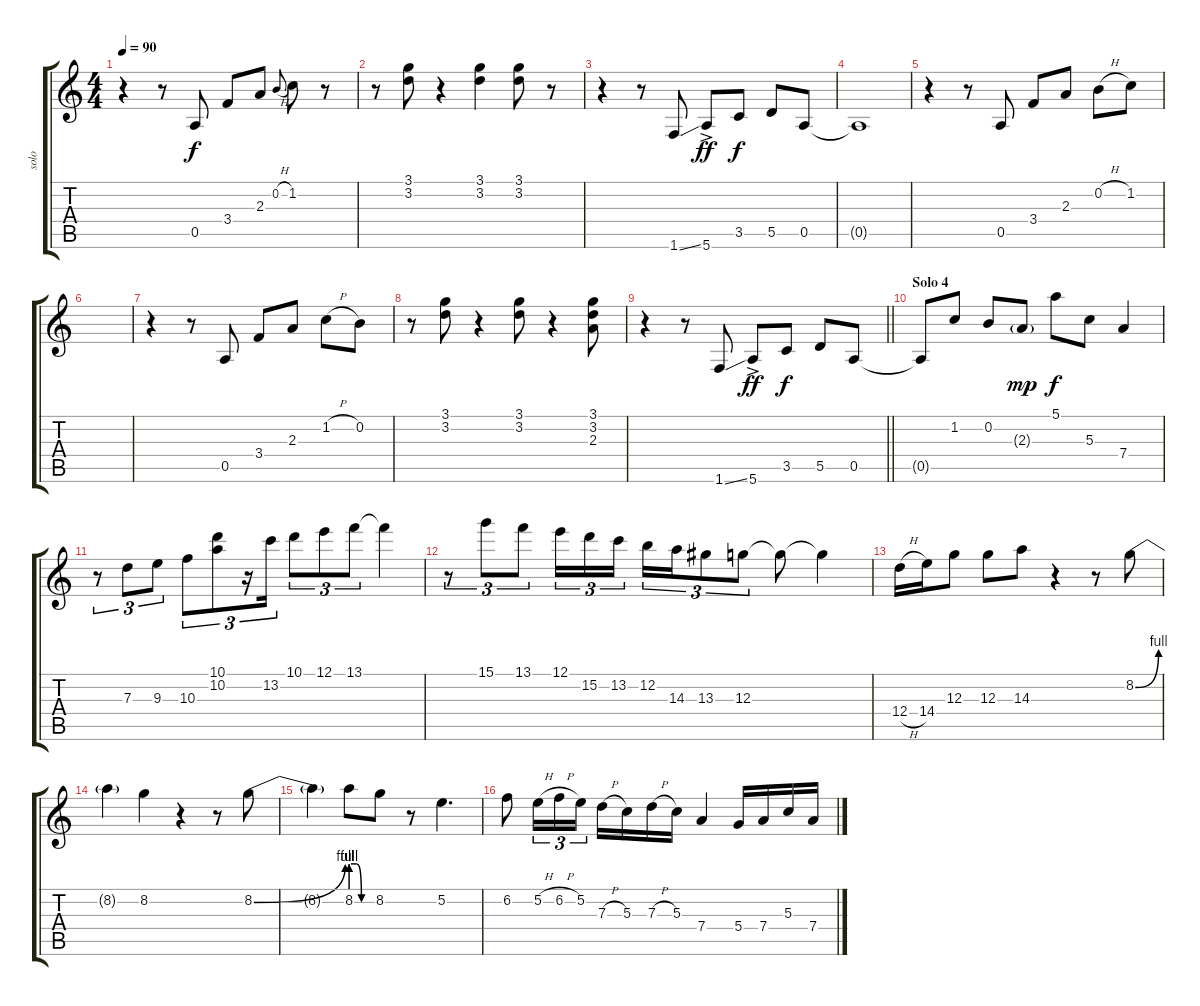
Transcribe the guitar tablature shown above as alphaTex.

\track ("solo" "solo") {instrument electricguitarjazz}
\staff {score tabs}
\tuning (E4 B3 G3 D3 A2 E2) {hide}
\ts (4 4)
\tempo 90
\clef g2
\ks aminor
r.4{dy f} r.8 0.5.8 3.4.8 2.3.8 0.2{h}.8{gr onbeat} 1.2.8 r.8 |
r.8 (3.1 3.2).8 r.4 (3.1 3.2).4 (3.1 3.2).8 r.8 |
r.4 r.8 1.6{ss}.8 5.6{ac}.8{dy ff} 3.5.8{dy f} 5.5.8 0.5.8 |
0.5{t}.1 |
r.4 r.8 0.5.8 3.4.8 2.3.8 0.2{h}.8 1.2.8 |
|
r.4 r.8 0.5.8 3.4.8 2.3.8 1.2{h}.8 0.2.8 |
r.8 (3.1 3.2).8 r.4 (3.1 3.2).8 r.4 (3.1 3.2 2.3).8 |
\barLineRight lightlight
r.4 r.8 1.6{ss}.8 5.6{ac}.8{dy ff} 3.5.8{dy f} 5.5.8 0.5.8 |
\section ("" "Solo 4")
0.5{t}.8 1.2.8 0.2.8 2.3{g}.8{dy mp} 5.1.8{dy f} 5.3.8 7.4.4 |
r.8{tu (3 2)} 7.3.8{tu (3 2)} 9.3.8{tu (3 2)} 10.3.8{tu (3 2)} (10.1 10.2).8{tu (3 2)} r.16{tu (3 2)} 13.2.16{tu (3 2)} 10.1.8{tu (3 2)} 12.1.8{tu (3 2)} 13.1.8{tu (3 2)} 13.1{t}.4 |
r.8{tu (3 2)} 15.1.8{tu (3 2)} 13.1.8{tu (3 2)} 12.1.16{tu (3 2)} 15.2.16{tu (3 2)} 13.2.16{tu (3 2) beam splitsecondary} 12.2.16{tu (3 2)} 14.3.16{tu (3 2)} 13.3.8{tu (3 2)} 12.3.8{tu (3 2)} 12.3{t}.8 12.3{t}.4 |
12.4{h}.16 14.4.16 12.3.8 12.3.8 14.3.8 r.4 r.8 8.2{be (bend 0 0 60 4)}.8 |
8.2{t}.4 8.2.4 r.4 r.8 8.2{be (bend 0 0 60 4)}.8 |
8.2{t}.4 8.2{be (custom 0 4 15 4 30 0 60 0)}.8 8.2.8 r.8 5.2.4{d} |
6.2.8 5.2{h}.16{tu (3 2)} 6.2{h}.16{tu (3 2)} 5.2.16{tu (3 2)} 7.3{h}.16 5.3.16 7.3{h}.16 5.3.16 7.4.4 5.4.16 7.4.16 5.3.16 7.4.16
